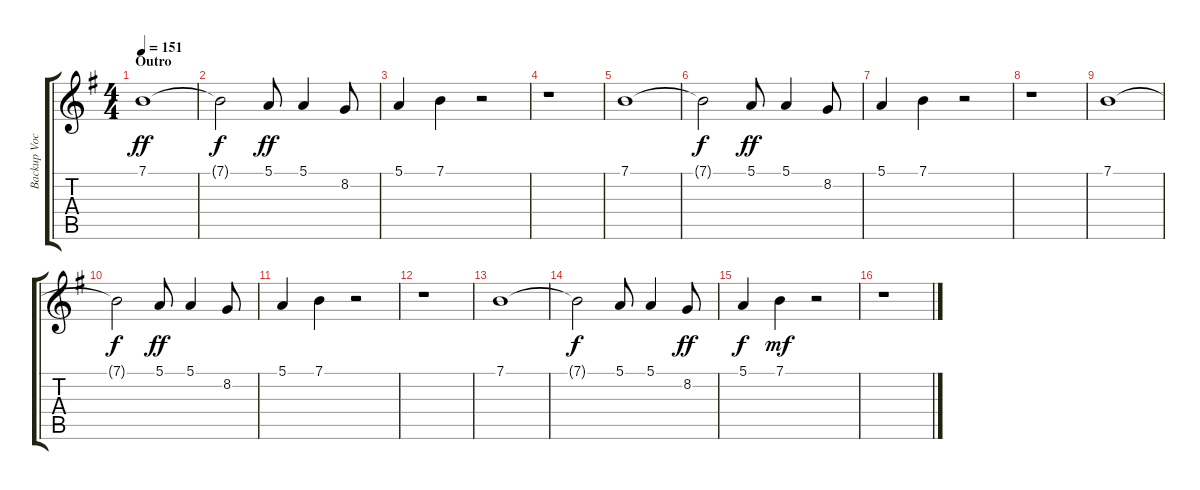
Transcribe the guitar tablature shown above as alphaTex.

\track ("Backup Vocal" "Backup Voc") {instrument choiraahs}
\staff {score tabs}
\tuning (E4 B3 G3 D3 A2 E2) {hide}
\ts (4 4)
\section ("" "Outro")
\tempo 151
\clef g2
\ks eminor
7.1.1{dy ff volume 6 balance 14} |
7.1{t}.2{dy f} 5.1.8{dy ff} 5.1.4 8.2.8 |
5.1.4 7.1.4 r.2 |
r.1 |
7.1.1 |
7.1{t}.2{dy f} 5.1.8{dy ff} 5.1.4 8.2.8 |
5.1.4 7.1.4 r.2 |
r.1 |
7.1.1 |
7.1{t}.2{dy f} 5.1.8{dy ff} 5.1.4 8.2.8 |
5.1.4 7.1.4 r.2 |
r.1 |
7.1.1 |
7.1{t}.2{dy f} 5.1.8 5.1.4 8.2.8{dy ff} |
5.1.4{dy f} 7.1.4{dy mf} r.2 |
r.1
